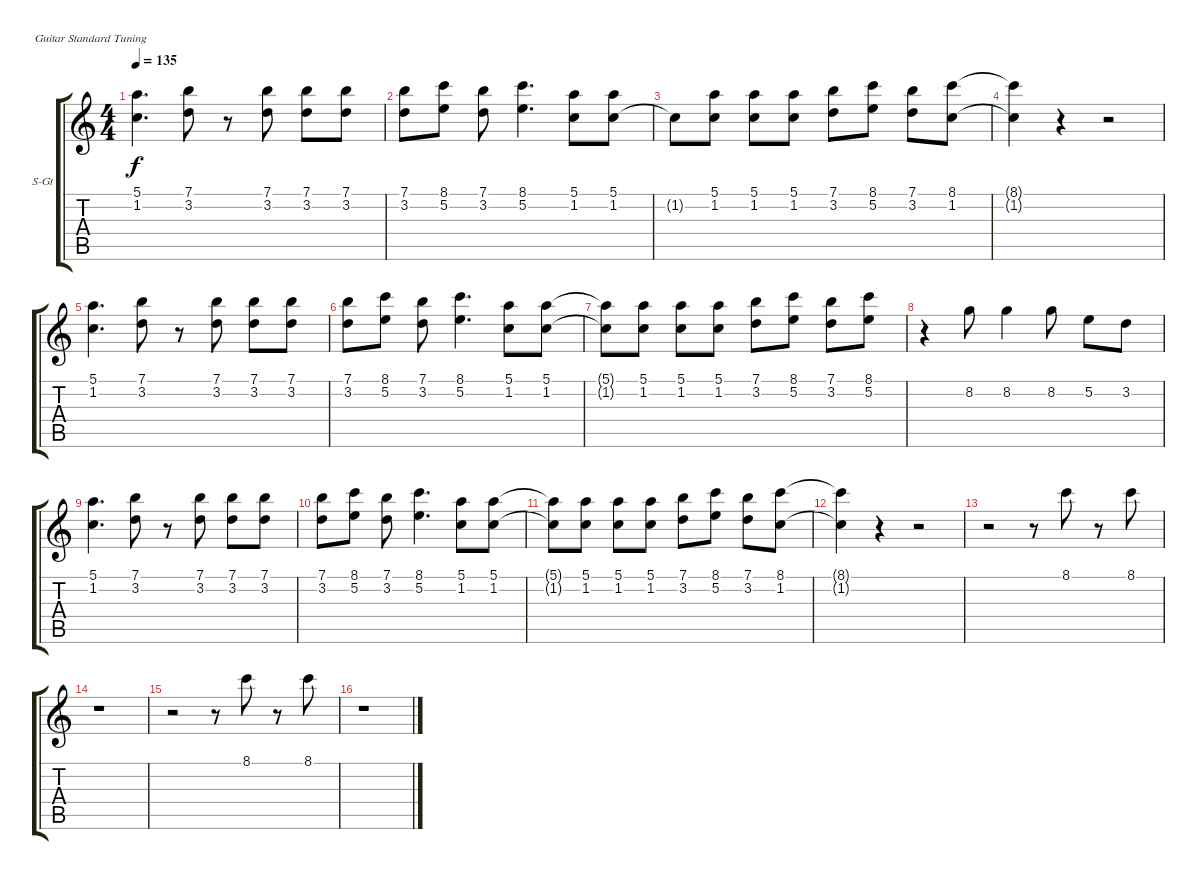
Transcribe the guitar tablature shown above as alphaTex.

\bracketExtendMode groupsimilarinstruments
\firstSystemTrackNameOrientation horizontal
\otherSystemsTrackNameOrientation horizontal
\track ("Vocal" "S-Gt") {instrument acousticgrandpiano}
\staff {score tabs}
\tuning (E4 B3 G3 D3 A2 E2)
\displaytranspose 12
\ts (4 4)
\tempo 135
\clef g2
\ks c
(5.1 1.2).4{d dy f} (7.1 3.2).8 r.8 (7.1 3.2).8 (7.1 3.2).8 (7.1 3.2).8 |
(7.1 3.2).8 (8.1 5.2).8 (7.1 3.2).8 (8.1 5.2).4{d} (5.1 1.2).8 (5.1 1.2).8 |
1.2{t}.8 (5.1 1.2).8 (5.1 1.2).8 (5.1 1.2).8 (7.1 3.2).8 (8.1 5.2).8 (7.1 3.2).8 (8.1 1.2).8 |
(8.1{t} 1.2{t}).4 r.4 r.2 |
(5.1 1.2).4{d} (7.1 3.2).8 r.8 (7.1 3.2).8 (7.1 3.2).8 (7.1 3.2).8 |
(7.1 3.2).8 (8.1 5.2).8 (7.1 3.2).8 (8.1 5.2).4{d} (5.1 1.2).8 (5.1 1.2).8 |
(5.1{t} 1.2{t}).8 (5.1 1.2).8 (5.1 1.2).8 (5.1 1.2).8 (7.1 3.2).8 (8.1 5.2).8 (7.1 3.2).8 (8.1 5.2).8 |
r.4 8.2.8 8.2.4 8.2.8 5.2.8 3.2.8 |
(5.1 1.2).4{d} (7.1 3.2).8 r.8 (7.1 3.2).8 (7.1 3.2).8 (7.1 3.2).8 |
(7.1 3.2).8 (8.1 5.2).8 (7.1 3.2).8 (8.1 5.2).4{d} (5.1 1.2).8 (5.1 1.2).8 |
(5.1{t} 1.2{t}).8 (5.1 1.2).8 (5.1 1.2).8 (5.1 1.2).8 (7.1 3.2).8 (8.1 5.2).8 (7.1 3.2).8 (8.1 1.2).8 |
(8.1{t} 1.2{t}).4 r.4 r.2 |
r.2 r.8 8.1.8 r.8 8.1.8 |
r.1 |
r.2 r.8 8.1.8 r.8 8.1.8 |
r.1
